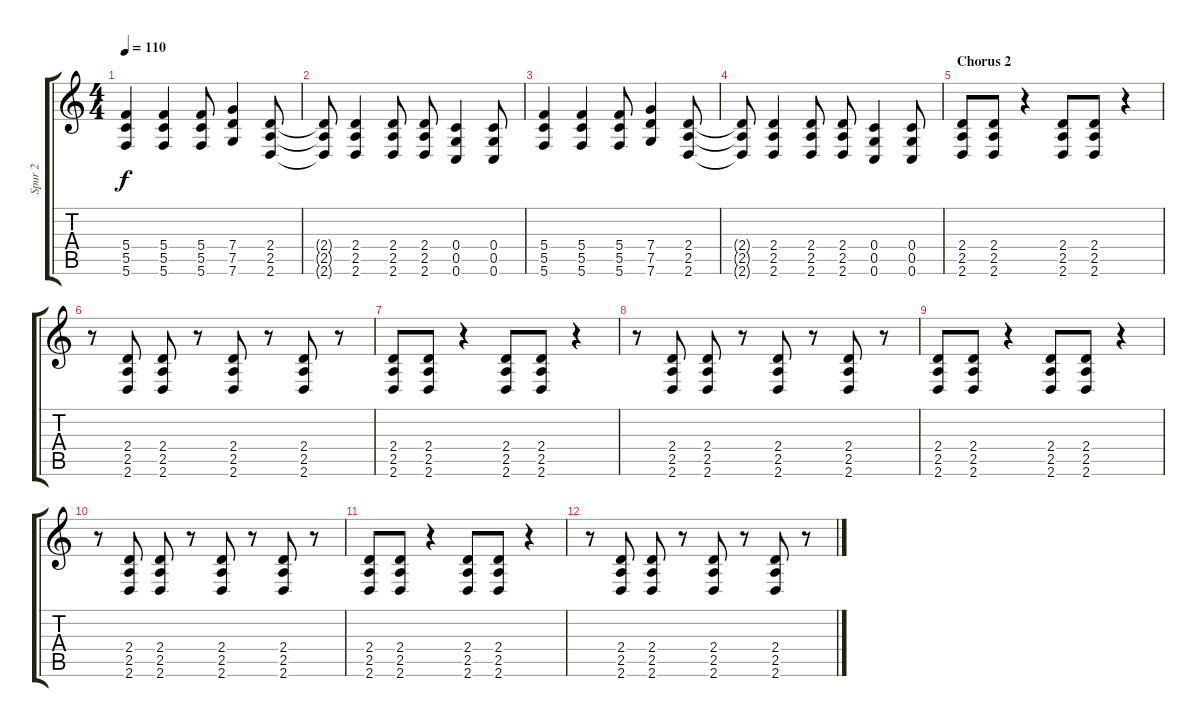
\track ("Spur 2" "Spur 2") {instrument overdrivenguitar}
\staff {score tabs}
\tuning (D4 A3 F3 C3 G2 C2) {hide}
\ts (4 4)
\tempo 110
\clef g2
\ks c
(5.4 5.5 5.6).4{dy f} (5.4 5.5 5.6).4 (5.4 5.5 5.6).8 (7.4 7.5 7.6).4 (2.4 2.5 2.6).8 |
(2.4{t} 2.5{t} 2.6{t}).8 (2.4 2.5 2.6).4 (2.4 2.5 2.6).8 (2.4 2.5 2.6).8 (0.4 0.5 0.6).4 (0.4 0.5 0.6).8 |
(5.4 5.5 5.6).4 (5.4 5.5 5.6).4 (5.4 5.5 5.6).8 (7.4 7.5 7.6).4 (2.4 2.5 2.6).8 |
(2.4{t} 2.5{t} 2.6{t}).8 (2.4 2.5 2.6).4 (2.4 2.5 2.6).8 (2.4 2.5 2.6).8 (0.4 0.5 0.6).4 (0.4 0.5 0.6).8 |
\section ("" "Chorus 2")
(2.4 2.5 2.6).8 (2.4 2.5 2.6).8 r.4 (2.4 2.5 2.6).8 (2.4 2.5 2.6).8 r.4 |
r.8 (2.4 2.5 2.6).8 (2.4 2.5 2.6).8 r.8 (2.4 2.5 2.6).8 r.8 (2.4 2.5 2.6).8 r.8 |
(2.4 2.5 2.6).8 (2.4 2.5 2.6).8 r.4 (2.4 2.5 2.6).8 (2.4 2.5 2.6).8 r.4 |
r.8 (2.4 2.5 2.6).8 (2.4 2.5 2.6).8 r.8 (2.4 2.5 2.6).8 r.8 (2.4 2.5 2.6).8 r.8 |
(2.4 2.5 2.6).8 (2.4 2.5 2.6).8 r.4 (2.4 2.5 2.6).8 (2.4 2.5 2.6).8 r.4 |
r.8 (2.4 2.5 2.6).8 (2.4 2.5 2.6).8 r.8 (2.4 2.5 2.6).8 r.8 (2.4 2.5 2.6).8 r.8 |
(2.4 2.5 2.6).8 (2.4 2.5 2.6).8 r.4 (2.4 2.5 2.6).8 (2.4 2.5 2.6).8 r.4 |
r.8 (2.4 2.5 2.6).8 (2.4 2.5 2.6).8 r.8 (2.4 2.5 2.6).8 r.8 (2.4 2.5 2.6).8 r.8
